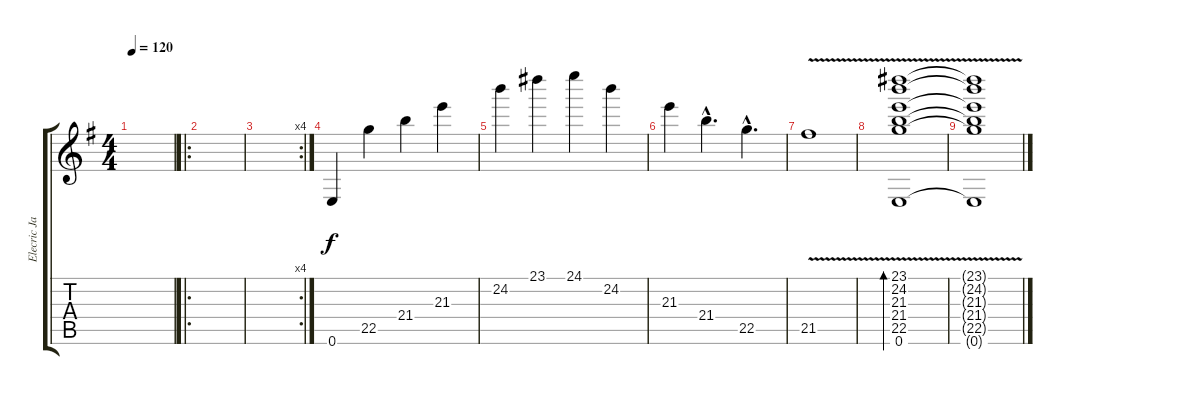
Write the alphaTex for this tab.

\track ("Elecric Jazz Clean" "Elecric Ja") {instrument electricguitarjazz}
\staff {score tabs}
\tuning (E4 B3 G3 D3 A2 E2) {hide}
\ts (4 4)
\tempo 120
\clef g2
\ks eminor
|
\ro
|
\rc 4
|
0.6.4 22.5.4 21.4.4 21.3.4 |
24.2.4 23.1.4 24.1.4 24.2.4 |
21.3.4 21.4{hac}.4{d} 22.5{hac}.4{d} |
21.5{v}.1 |
(23.1{v} 24.2 21.3 21.4 22.5 0.6).1{bd 480} |
(23.1{t} 24.2{t} 21.3{t} 21.4{t} 22.5{t} 0.6{t}).1
